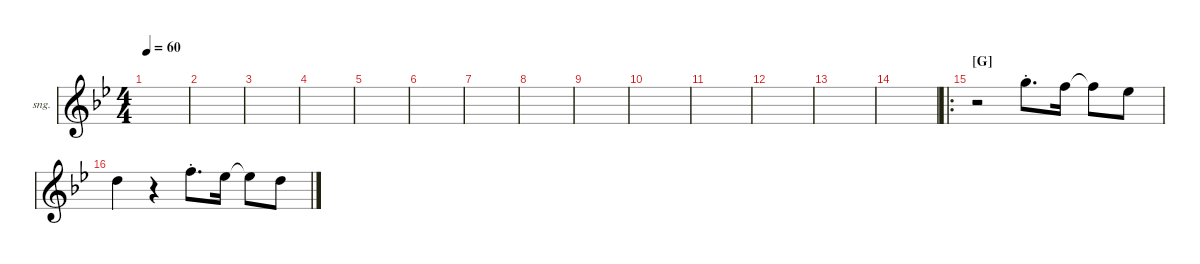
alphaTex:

\defaultSystemsLayout 4
\hideDynamics
\bracketExtendMode nobrackets
\firstSystemTrackNameOrientation horizontal
\otherSystemsTrackNameOrientation horizontal
\track ("Singer" "sng.") {instrument synthbrass1}
\staff {score}
\tuning (E4 B3 G3 D3 A2 E2)
\ts (4 4)
\tempo 60
\clef g2
\ks bb
|
|
|
|
|
|
|
|
|
|
|
|
|
|
\ro
\section ("G" "")
r.2{beam Down} 15.1{st acc forcenatural}.8{d beam Down} 13.1{acc forcenatural}.16{beam Down} 13.1{t acc forcenatural}.8{beam Down} 11.1{acc b}.8{beam Down} |
10.1{acc forcenatural}.4{beam Down} r.4{beam Down} 13.1{st acc forcenatural}.8{d beam Down} 11.1{acc b}.16{beam Down} 11.1{t acc b}.8{beam Down} 10.1{acc forcenatural}.8{beam Down}
